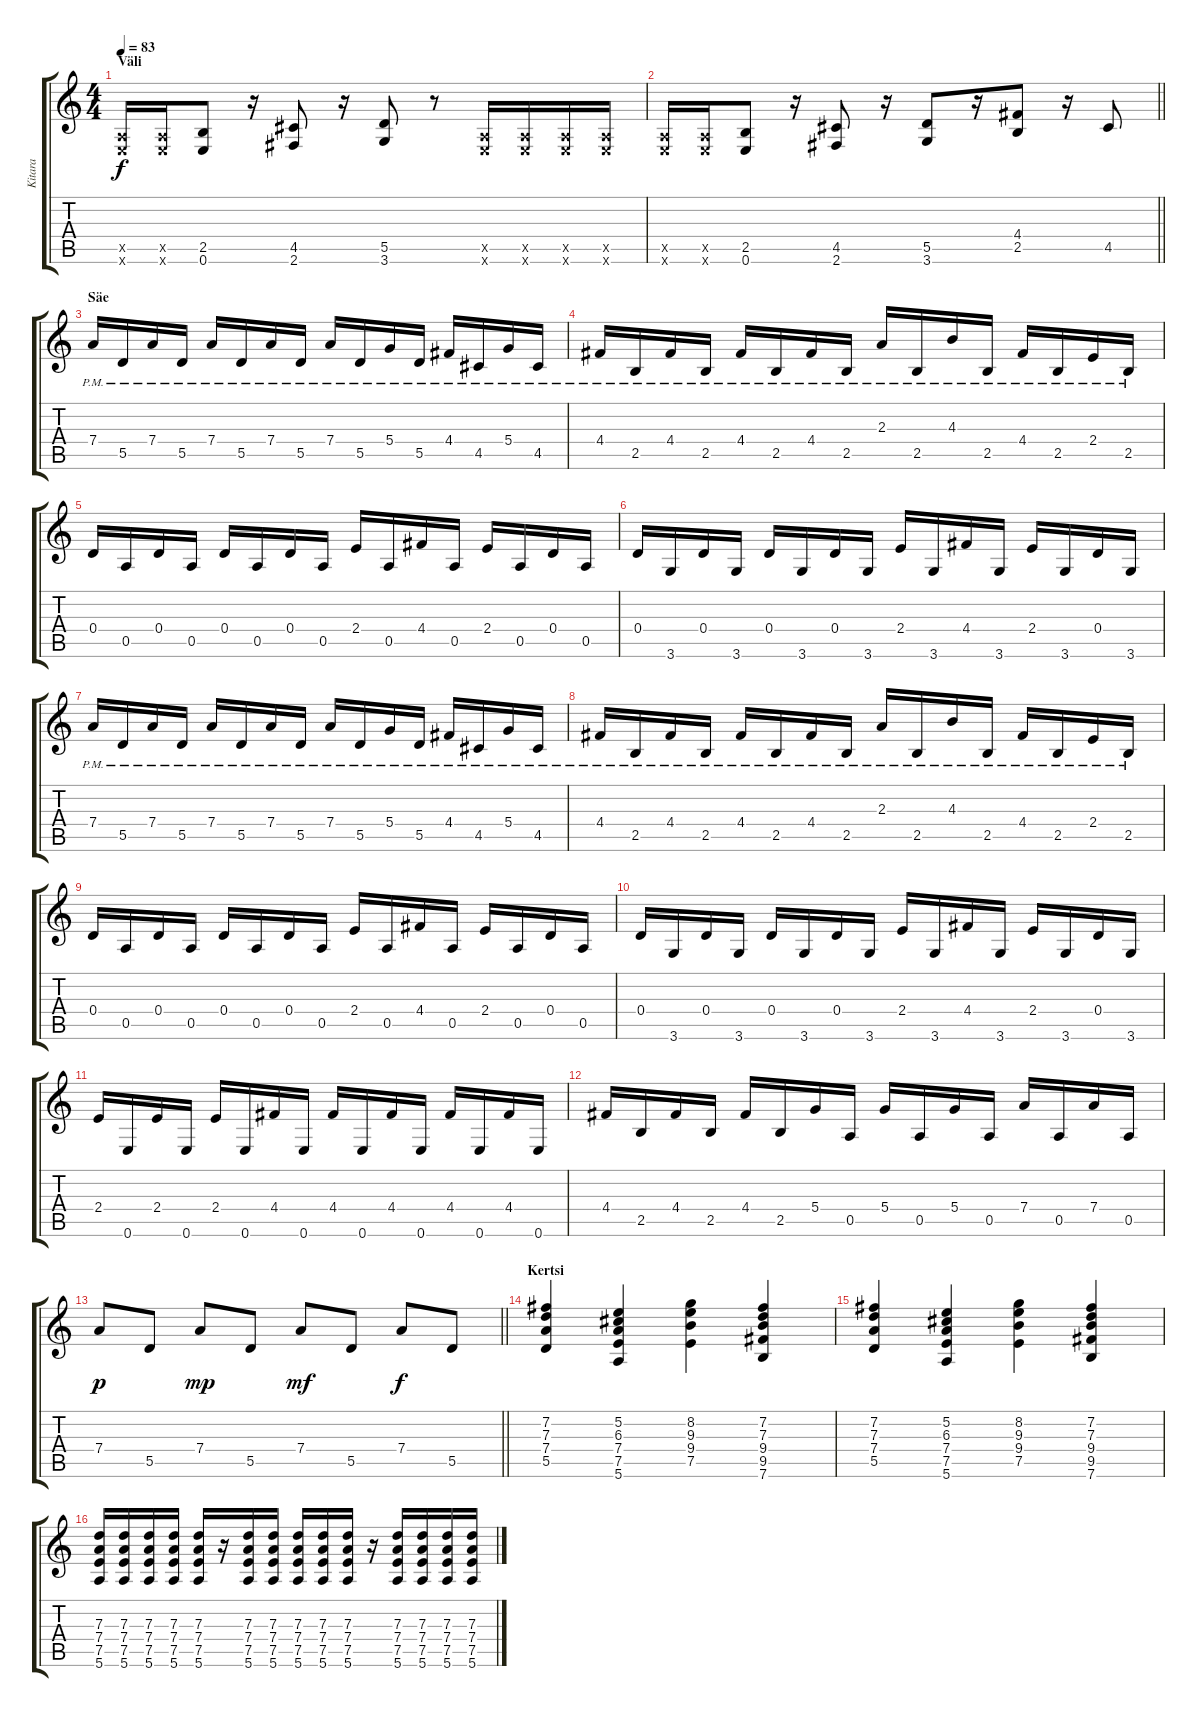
\track ("Kitara" "Kitara") {instrument electricguitarclean}
\staff {score tabs}
\tuning (E4 B3 G3 D3 A2 E2) {hide}
\ts (4 4)
\section ("" "Väli")
\tempo 83
\clef g2
\ks c
(0.5{x} 0.6{x}).16{dy f} (0.5{x} 0.6{x}).16 (2.5 0.6).8 r.16 (4.5 2.6).8 r.16 (5.5 3.6).8 r.8 (0.5{x} 0.6{x}).16 (0.5{x} 0.6{x}).16 (0.5{x} 0.6{x}).16 (0.5{x} 0.6{x}).16 |
\barLineRight lightlight
(0.5{x} 0.6{x}).16 (0.5{x} 0.6{x}).16 (2.5 0.6).8 r.16 (4.5 2.6).8 r.16 (5.5 3.6).8 r.16 (4.4 2.5).8 r.16 4.5.8 |
\section ("" "Säe")
7.4{pm}.16 5.5{pm}.16 7.4{pm}.16 5.5{pm}.16 7.4{pm}.16 5.5{pm}.16 7.4{pm}.16 5.5{pm}.16 7.4{pm}.16 5.5{pm}.16 5.4{pm}.16 5.5{pm}.16 4.4{pm}.16 4.5{pm}.16 5.4{pm}.16 4.5{pm}.16 |
4.4{pm}.16 2.5{pm}.16 4.4{pm}.16 2.5{pm}.16 4.4{pm}.16 2.5{pm}.16 4.4{pm}.16 2.5{pm}.16 2.3{pm}.16 2.5{pm}.16 4.3{pm}.16 2.5{pm}.16 4.4{pm}.16 2.5{pm}.16 2.4{pm}.16 2.5{pm}.16 |
0.4.16 0.5.16 0.4.16 0.5.16 0.4.16 0.5.16 0.4.16 0.5.16 2.4.16 0.5.16 4.4.16 0.5.16 2.4.16 0.5.16 0.4.16 0.5.16 |
0.4.16 3.6.16 0.4.16 3.6.16 0.4.16 3.6.16 0.4.16 3.6.16 2.4.16 3.6.16 4.4.16 3.6.16 2.4.16 3.6.16 0.4.16 3.6.16 |
7.4{pm}.16 5.5{pm}.16 7.4{pm}.16 5.5{pm}.16 7.4{pm}.16 5.5{pm}.16 7.4{pm}.16 5.5{pm}.16 7.4{pm}.16 5.5{pm}.16 5.4{pm}.16 5.5{pm}.16 4.4{pm}.16 4.5{pm}.16 5.4{pm}.16 4.5{pm}.16 |
4.4{pm}.16 2.5{pm}.16 4.4{pm}.16 2.5{pm}.16 4.4{pm}.16 2.5{pm}.16 4.4{pm}.16 2.5{pm}.16 2.3{pm}.16 2.5{pm}.16 4.3{pm}.16 2.5{pm}.16 4.4{pm}.16 2.5{pm}.16 2.4{pm}.16 2.5{pm}.16 |
0.4.16 0.5.16 0.4.16 0.5.16 0.4.16 0.5.16 0.4.16 0.5.16 2.4.16 0.5.16 4.4.16 0.5.16 2.4.16 0.5.16 0.4.16 0.5.16 |
0.4.16 3.6.16 0.4.16 3.6.16 0.4.16 3.6.16 0.4.16 3.6.16 2.4.16 3.6.16 4.4.16 3.6.16 2.4.16 3.6.16 0.4.16 3.6.16 |
2.4.16 0.6.16 2.4.16 0.6.16 2.4.16 0.6.16 4.4.16 0.6.16 4.4.16 0.6.16 4.4.16 0.6.16 4.4.16 0.6.16 4.4.16 0.6.16 |
4.4.16 2.5.16 4.4.16 2.5.16 4.4.16 2.5.16 5.4.16 0.5.16 5.4.16 0.5.16 5.4.16 0.5.16 7.4.16 0.5.16 7.4.16 0.5.16 |
\barLineRight lightlight
7.4.8{dy p} 5.5.8 7.4.8{dy mp} 5.5.8 7.4.8{dy mf} 5.5.8 7.4.8{dy f} 5.5.8 |
\section ("" "Kertsi")
(7.2 7.3 7.4 5.5).4 (5.2 6.3 7.4 7.5 5.6).4 (8.2 9.3 9.4 7.5).4 (7.2 7.3 9.4 9.5 7.6).4 |
(7.2 7.3 7.4 5.5).4 (5.2 6.3 7.4 7.5 5.6).4 (8.2 9.3 9.4 7.5).4 (7.2 7.3 9.4 9.5 7.6).4 |
(7.3 7.4 7.5 5.6).16 (7.3 7.4 7.5 5.6).16 (7.3 7.4 7.5 5.6).16 (7.3 7.4 7.5 5.6).16 (7.3 7.4 7.5 5.6).16 r.16 (7.3 7.4 7.5 5.6).16 (7.3 7.4 7.5 5.6).16 (7.3 7.4 7.5 5.6).16 (7.3 7.4 7.5 5.6).16 (7.3 7.4 7.5 5.6).16 r.16 (7.3 7.4 7.5 5.6).16 (7.3 7.4 7.5 5.6).16 (7.3 7.4 7.5 5.6).16 (7.3 7.4 7.5 5.6).16
